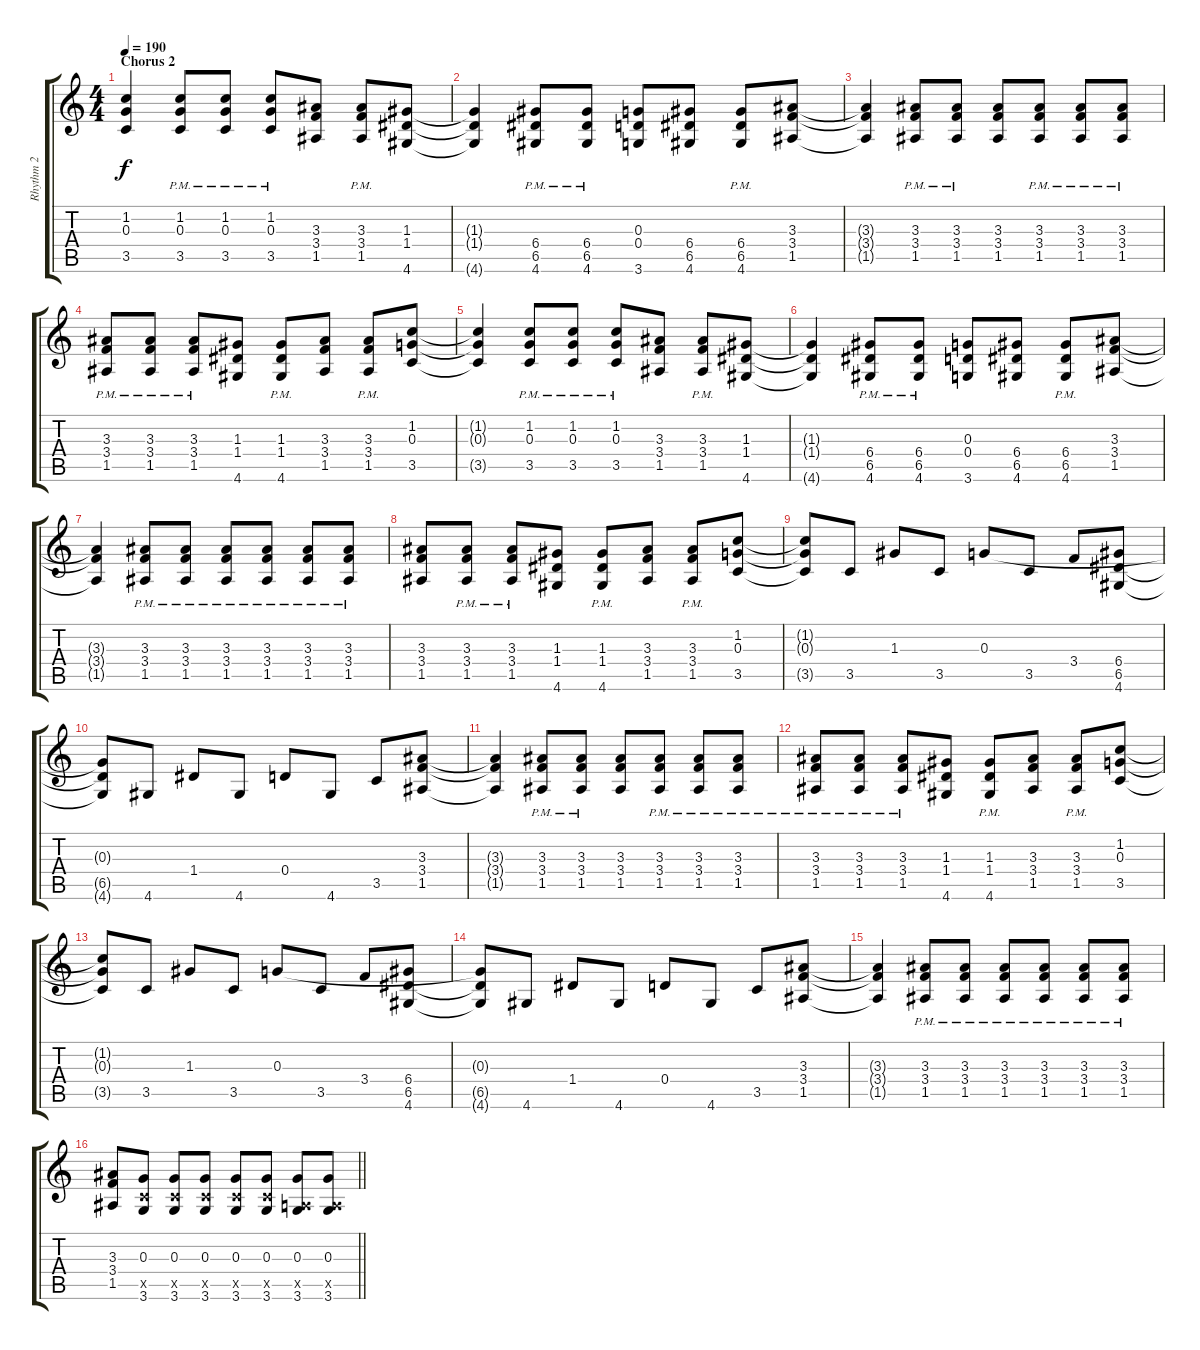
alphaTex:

\track ("Rhythm 2" "Rhythm 2") {instrument overdrivenguitar}
\staff {score tabs}
\tuning (E4 B3 G3 D3 A2 E2) {hide}
\ts (4 4)
\section ("" "Chorus 2")
\tempo 190
\clef g2
\ks c
(1.2{t} 0.3{t} 3.5{t}).4{dy f} (1.2{pm} 0.3{pm} 3.5{pm}).8 (1.2{pm} 0.3{pm} 3.5{pm}).8 (1.2{pm} 0.3{pm} 3.5{pm}).8 (3.3 3.4 1.5).8 (3.3{pm} 3.4{pm} 1.5{pm}).8 (1.3 1.4 4.6).8 |
(1.3{t} 1.4{t} 4.6{t}).4 (6.4{pm} 6.5{pm} 4.6{pm}).8 (6.4{pm} 6.5{pm} 4.6{pm}).8 (0.3 0.4 3.6).8 (6.4 6.5 4.6).8 (6.4{pm} 6.5{pm} 4.6{pm}).8 (3.3 3.4 1.5).8 |
(3.3{t} 3.4{t} 1.5{t}).4 (3.3{pm} 3.4{pm} 1.5{pm}).8 (3.3{pm} 3.4{pm} 1.5{pm}).8 (3.3 3.4 1.5).8 (3.3{pm} 3.4{pm} 1.5{pm}).8 (3.3{pm} 3.4{pm} 1.5{pm}).8 (3.3{pm} 3.4{pm} 1.5{pm}).8 |
(3.3{pm} 3.4{pm} 1.5{pm}).8 (3.3{pm} 3.4{pm} 1.5{pm}).8 (3.3{pm} 3.4{pm} 1.5{pm}).8 (1.3 1.4 4.6).8 (1.3{pm} 1.4{pm} 4.6{pm}).8 (3.3 3.4 1.5).8 (3.3{pm} 3.4{pm} 1.5{pm}).8 (1.2 0.3 3.5).8 |
(1.2{t} 0.3{t} 3.5{t}).4 (1.2{pm} 0.3{pm} 3.5{pm}).8 (1.2{pm} 0.3{pm} 3.5{pm}).8 (1.2{pm} 0.3{pm} 3.5{pm}).8 (3.3 3.4 1.5).8 (3.3{pm} 3.4{pm} 1.5{pm}).8 (1.3 1.4 4.6).8 |
(1.3{t} 1.4{t} 4.6{t}).4 (6.4{pm} 6.5{pm} 4.6{pm}).8 (6.4{pm} 6.5{pm} 4.6{pm}).8 (0.3 0.4 3.6).8 (6.4 6.5 4.6).8 (6.4{pm} 6.5{pm} 4.6{pm}).8 (3.3 3.4 1.5).8 |
(3.3{t} 3.4{t} 1.5{t}).4 (3.3{pm} 3.4{pm} 1.5{pm}).8 (3.3{pm} 3.4{pm} 1.5{pm}).8 (3.3{pm} 3.4{pm} 1.5{pm}).8 (3.3{pm} 3.4{pm} 1.5{pm}).8 (3.3{pm} 3.4{pm} 1.5{pm}).8 (3.3{pm} 3.4{pm} 1.5{pm}).8 |
(3.3 3.4 1.5).8 (3.3{pm} 3.4{pm} 1.5{pm}).8 (3.3{pm} 3.4{pm} 1.5{pm}).8 (1.3 1.4 4.6).8 (1.3{pm} 1.4{pm} 4.6{pm}).8 (3.3 3.4 1.5).8 (3.3{pm} 3.4{pm} 1.5{pm}).8 (1.2 0.3 3.5).8 |
(1.2{t} 0.3{t} 3.5{t}).8 3.5.8 1.3.8 3.5.8 0.3.8 3.5.8 3.4.8 (6.4 6.5 4.6).8 |
(0.3{t} 6.5{t} 4.6{t}).8 4.6.8 1.4.8 4.6.8 0.4.8 4.6.8 3.5.8 (3.3 3.4 1.5).8 |
(3.3{t} 3.4{t} 1.5{t}).4 (3.3{pm} 3.4{pm} 1.5{pm}).8 (3.3{pm} 3.4{pm} 1.5{pm}).8 (3.3 3.4 1.5).8 (3.3{pm} 3.4{pm} 1.5{pm}).8 (3.3{pm} 3.4{pm} 1.5{pm}).8 (3.3{pm} 3.4{pm} 1.5{pm}).8 |
(3.3{pm} 3.4{pm} 1.5{pm}).8 (3.3{pm} 3.4{pm} 1.5{pm}).8 (3.3{pm} 3.4{pm} 1.5{pm}).8 (1.3 1.4 4.6).8 (1.3{pm} 1.4{pm} 4.6{pm}).8 (3.3 3.4 1.5).8 (3.3{pm} 3.4{pm} 1.5{pm}).8 (1.2 0.3 3.5).8 |
(1.2{t} 0.3{t} 3.5{t}).8 3.5.8 1.3.8 3.5.8 0.3.8 3.5.8 3.4.8 (6.4 6.5 4.6).8 |
(0.3{t} 6.5{t} 4.6{t}).8 4.6.8 1.4.8 4.6.8 0.4.8 4.6.8 3.5.8 (3.3 3.4 1.5).8 |
(3.3{t} 3.4{t} 1.5{t}).4 (3.3{pm} 3.4{pm} 1.5{pm}).8 (3.3{pm} 3.4{pm} 1.5{pm}).8 (3.3{pm} 3.4{pm} 1.5{pm}).8 (3.3{pm} 3.4{pm} 1.5{pm}).8 (3.3{pm} 3.4{pm} 1.5{pm}).8 (3.3{pm} 3.4{pm} 1.5{pm}).8 |
\barLineRight lightlight
(3.3 3.4 1.5).8 (0.3 3.5{x} 3.6).8 (0.3 3.5{x} 3.6).8 (0.3 3.5{x} 3.6).8 (0.3 3.5{x} 3.6).8 (0.3 3.5{x} 3.6).8 (0.3 0.5{x} 3.6).8 (0.3 0.5{x} 3.6).8
